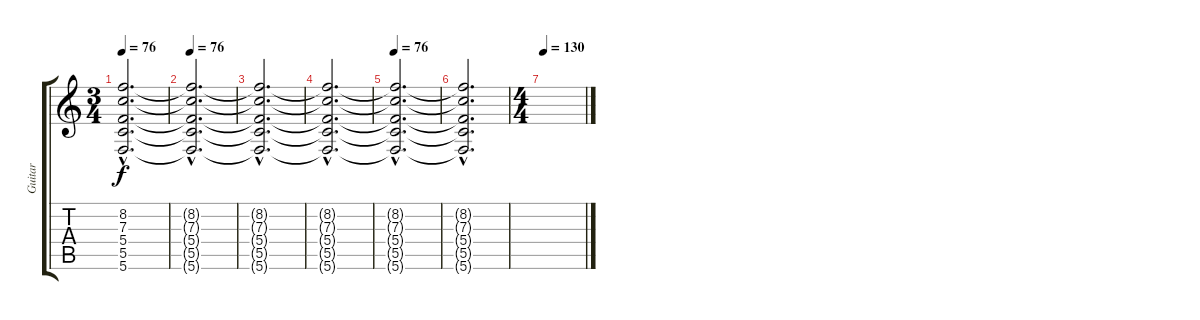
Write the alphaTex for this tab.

\track ("Guitar" "Guitar") {instrument distortionguitar}
\staff {score tabs}
\tuning (D4 A3 F3 C3 G2 C2) {hide}
\ts (3 4)
\tempo 76
\clef g2
\ks c
(8.2{hac t} 7.3{hac t} 5.4{hac t} 5.5{hac t} 5.6{hac t}).2{d dy f} |
\tempo 76
(8.2{hac t} 7.3{hac t} 5.4{hac t} 5.5{hac t} 5.6{hac t}).2{d} |
(8.2{hac t} 7.3{hac t} 5.4{hac t} 5.5{hac t} 5.6{hac t}).2{d} |
(8.2{hac t} 7.3{hac t} 5.4{hac t} 5.5{hac t} 5.6{hac t}).2{d} |
\tempo 76
(8.2{hac t} 7.3{hac t} 5.4{hac t} 5.5{hac t} 5.6{hac t}).2{d} |
(8.2{hac t} 7.3{hac t} 5.4{hac t} 5.5{hac t} 5.6{hac t}).2{d} |
\ts (4 4)
\tempo 130
